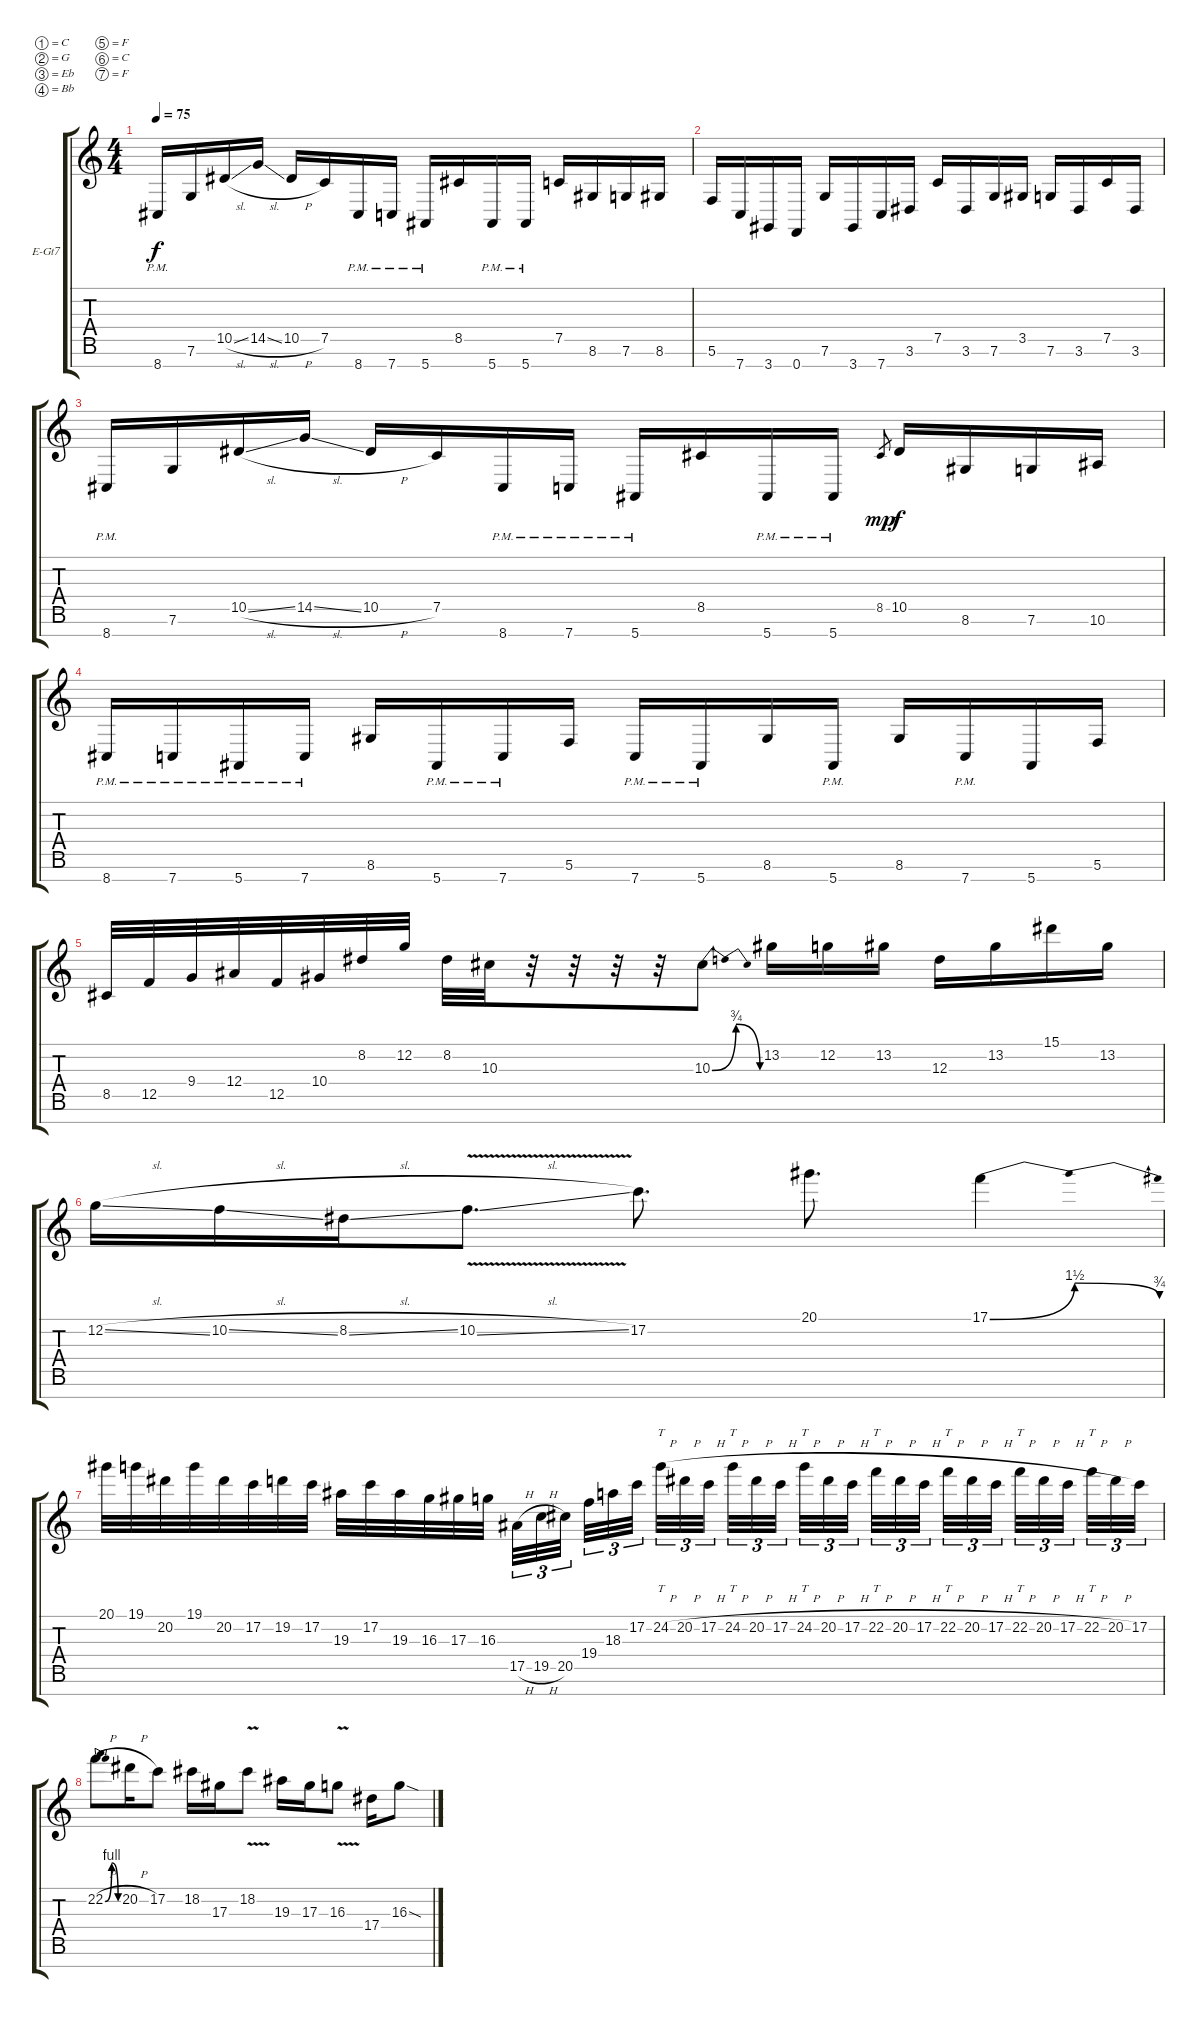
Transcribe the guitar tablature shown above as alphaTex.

\bracketExtendMode groupsimilarinstruments
\firstSystemTrackNameOrientation horizontal
\otherSystemsTrackNameOrientation horizontal
\track ("Electric Guitar" "E-Gt7") {instrument distortionguitar}
\staff {score tabs}
\tuning (C4 G3 Eb3 Bb2 F2 C2 F1)
\ts (4 4)
\tempo 75
\clef g2
\ks c
8.7{pm}.16{dy f} 7.6.16 10.5{sl}.16 14.5{sl}.16 10.5{h}.16 7.5.16 8.7{pm}.16 7.7{pm}.16 5.7{pm}.16 8.5.16 5.7{pm}.16 5.7{pm}.16 7.5.16 8.6.16 7.6.16 8.6.16 |
5.6.16 7.7.16 3.7.16 0.7.16 7.6.16 3.7.16 7.7.16 3.6.16 7.5.16 3.6.16 7.6.16 3.5.16 7.6.16 3.6.16 7.5.16 3.6.16 |
8.7{pm}.16 7.6.16 10.5{sl}.16 14.5{sl}.16 10.5{h}.16 7.5.16 8.7{pm}.16 7.7{pm}.16 5.7{pm}.16 8.5.16 5.7{pm}.16 5.7{pm}.16 8.5.8{gr dy mp} 10.5.16{dy f} 8.6.16 7.6.16 10.6.16 |
8.7{pm}.16 7.7{pm}.16 5.7{pm}.16 7.7{pm}.16 8.6.16 5.7{pm}.16 7.7{pm}.16 5.6.16 7.7{pm}.16 5.7{pm}.16 8.6.16 5.7{pm}.16 8.6.16 7.7{pm}.16 5.7.16 5.6.16 |
8.5.32 12.5.32 9.4.32 12.4.32 12.5.32 10.4.32 8.2.32 12.2.32 8.2.32 10.3.32 r.32 r.32 r.32 r.32 10.3{be (bendrelease 0 0 30 3 30 3 60 0)}.8 13.2.16 12.2.16 13.2.16 12.3.16 13.2.16 15.1.16 13.2.16 |
12.2{sl}.16 10.2{sl}.16 8.2{sl}.16 10.2{v sl}.8{d} 17.2.8{d} 20.1.8{d} 17.1{be (bendrelease 0 0 30 6 30 6 60 3)}.4 |
20.1.32 19.1.32 20.2.32 19.1.32 20.2.32 17.2.32 19.2.32 17.2.32 19.3.32 17.2.32 19.3.32 16.3.32 17.3.32 16.3.32 17.5{h}.32{tu (3 2)} 19.5{h}.32{tu (3 2)} 20.5.32{tu (3 2)} 19.4.32{tu (3 2)} 18.3.32{tu (3 2)} 17.2.32{tu (3 2)} 24.2{h}.32{tt tu (3 2)} 20.2{h}.32{tu (3 2)} 17.2{h}.32{tu (3 2)} 24.2{h}.32{tt tu (3 2)} 20.2{h}.32{tu (3 2)} 17.2{h}.32{tu (3 2)} 24.2{h}.32{tt tu (3 2)} 20.2{h}.32{tu (3 2)} 17.2{h}.32{tu (3 2)} 22.2{h}.32{tt tu (3 2)} 20.2{h}.32{tu (3 2)} 17.2{h}.32{tu (3 2)} 22.2{h}.32{tt tu (3 2)} 20.2{h}.32{tu (3 2)} 17.2{h}.32{tu (3 2)} 22.2{h}.32{tt tu (3 2)} 20.2{h}.32{tu (3 2)} 17.2{h}.32{tu (3 2)} 22.2{h}.32{tt tu (3 2)} 20.2{h}.32{tu (3 2)} 17.2.32{tu (3 2)} |
22.2{be (bendrelease 0 0 30 4 30 4 60 0) h}.8 20.2{h}.16 17.2.8 18.2.16 17.3.16 18.2{v}.8 19.3.16 17.3.16 16.3{v}.8 17.4.16 16.3{sod}.8
